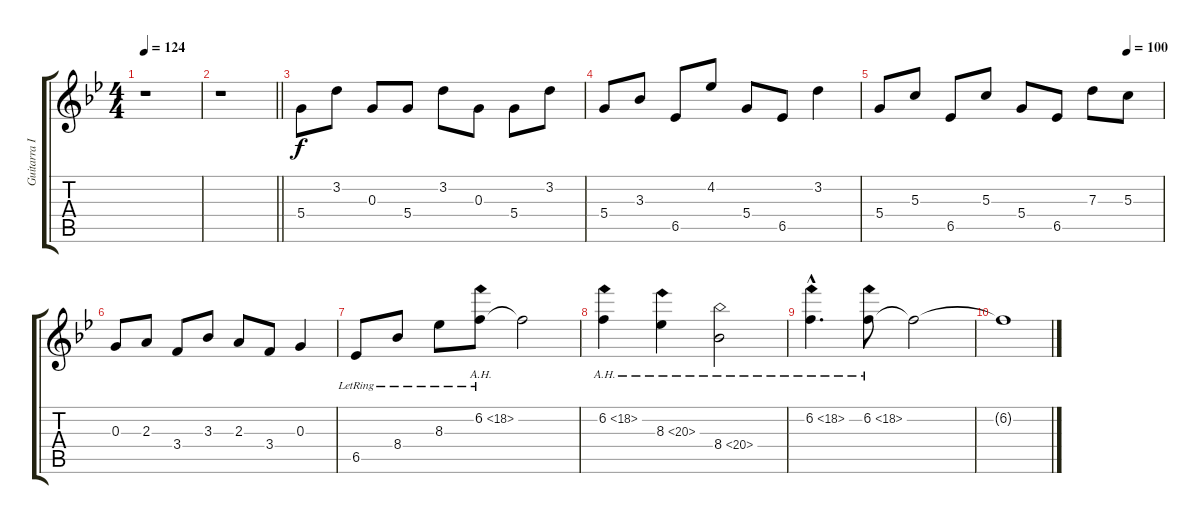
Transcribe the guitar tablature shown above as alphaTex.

\track ("Guitarra II" "Guitarra I") {instrument acousticguitarnylon}
\staff {score tabs}
\tuning (E4 B3 G3 D3 A2 E2) {hide}
\ts (4 4)
\tempo 124
\clef g2
\ks bb
r.1{dy f} |
\barLineRight lightlight
r.1 |
5.4.8 3.2.8 0.3.8 5.4.8 3.2.8 0.3.8 5.4.8 3.2.8 |
5.4.8 3.3.8 6.5.8 4.2.8 5.4.8 6.5.8 3.2.4 |
\tempo (100 0.875)
5.4.8 5.3.8 6.5.8 5.3.8 5.4.8 6.5.8 7.3.8 5.3.8 |
0.3.8 2.3.8 3.4.8 3.3.8 2.3.8 3.4.8 0.3.4 |
6.5{lr}.8 8.4{lr}.8 8.3{lr}.8 6.2{ah 12 lr}.8 6.2{t}.2 |
6.2{ah 12}.4 8.3{ah 12}.4 8.4{ah 12}.2 |
6.2{ah 12 hac}.4{d} 6.2{ah 12}.8 6.2{t}.2 |
6.2{t}.1
